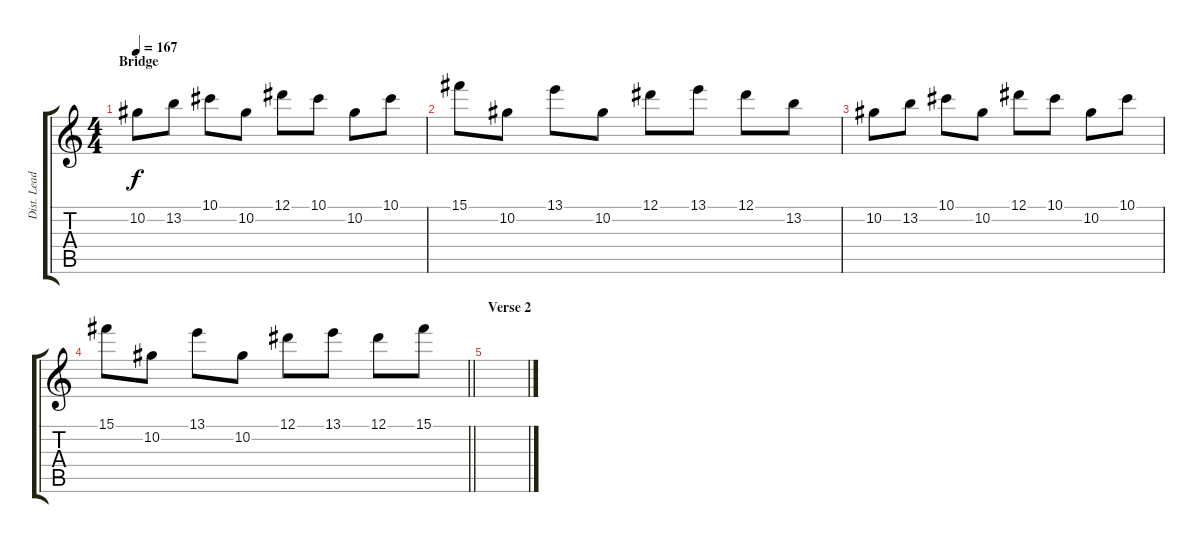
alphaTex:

\track ("Dist. Lead Guitar" "Dist. Lead") {instrument distortionguitar}
\staff {score tabs}
\tuning (Eb4 Bb3 Gb3 Db3 Ab2 Db2) {hide}
\ts (4 4)
\section ("" "Bridge")
\tempo 167
\clef g2
\ks c
10.2.8{dy f} 13.2.8 10.1.8 10.2.8 12.1.8 10.1.8 10.2.8 10.1.8 |
15.1.8 10.2.8 13.1.8 10.2.8 12.1.8 13.1.8 12.1.8 13.2.8 |
10.2.8 13.2.8 10.1.8 10.2.8 12.1.8 10.1.8 10.2.8 10.1.8 |
\barLineRight lightlight
15.1.8 10.2.8 13.1.8 10.2.8 12.1.8 13.1.8 12.1.8 15.1.8 |
\section ("" "Verse 2")
